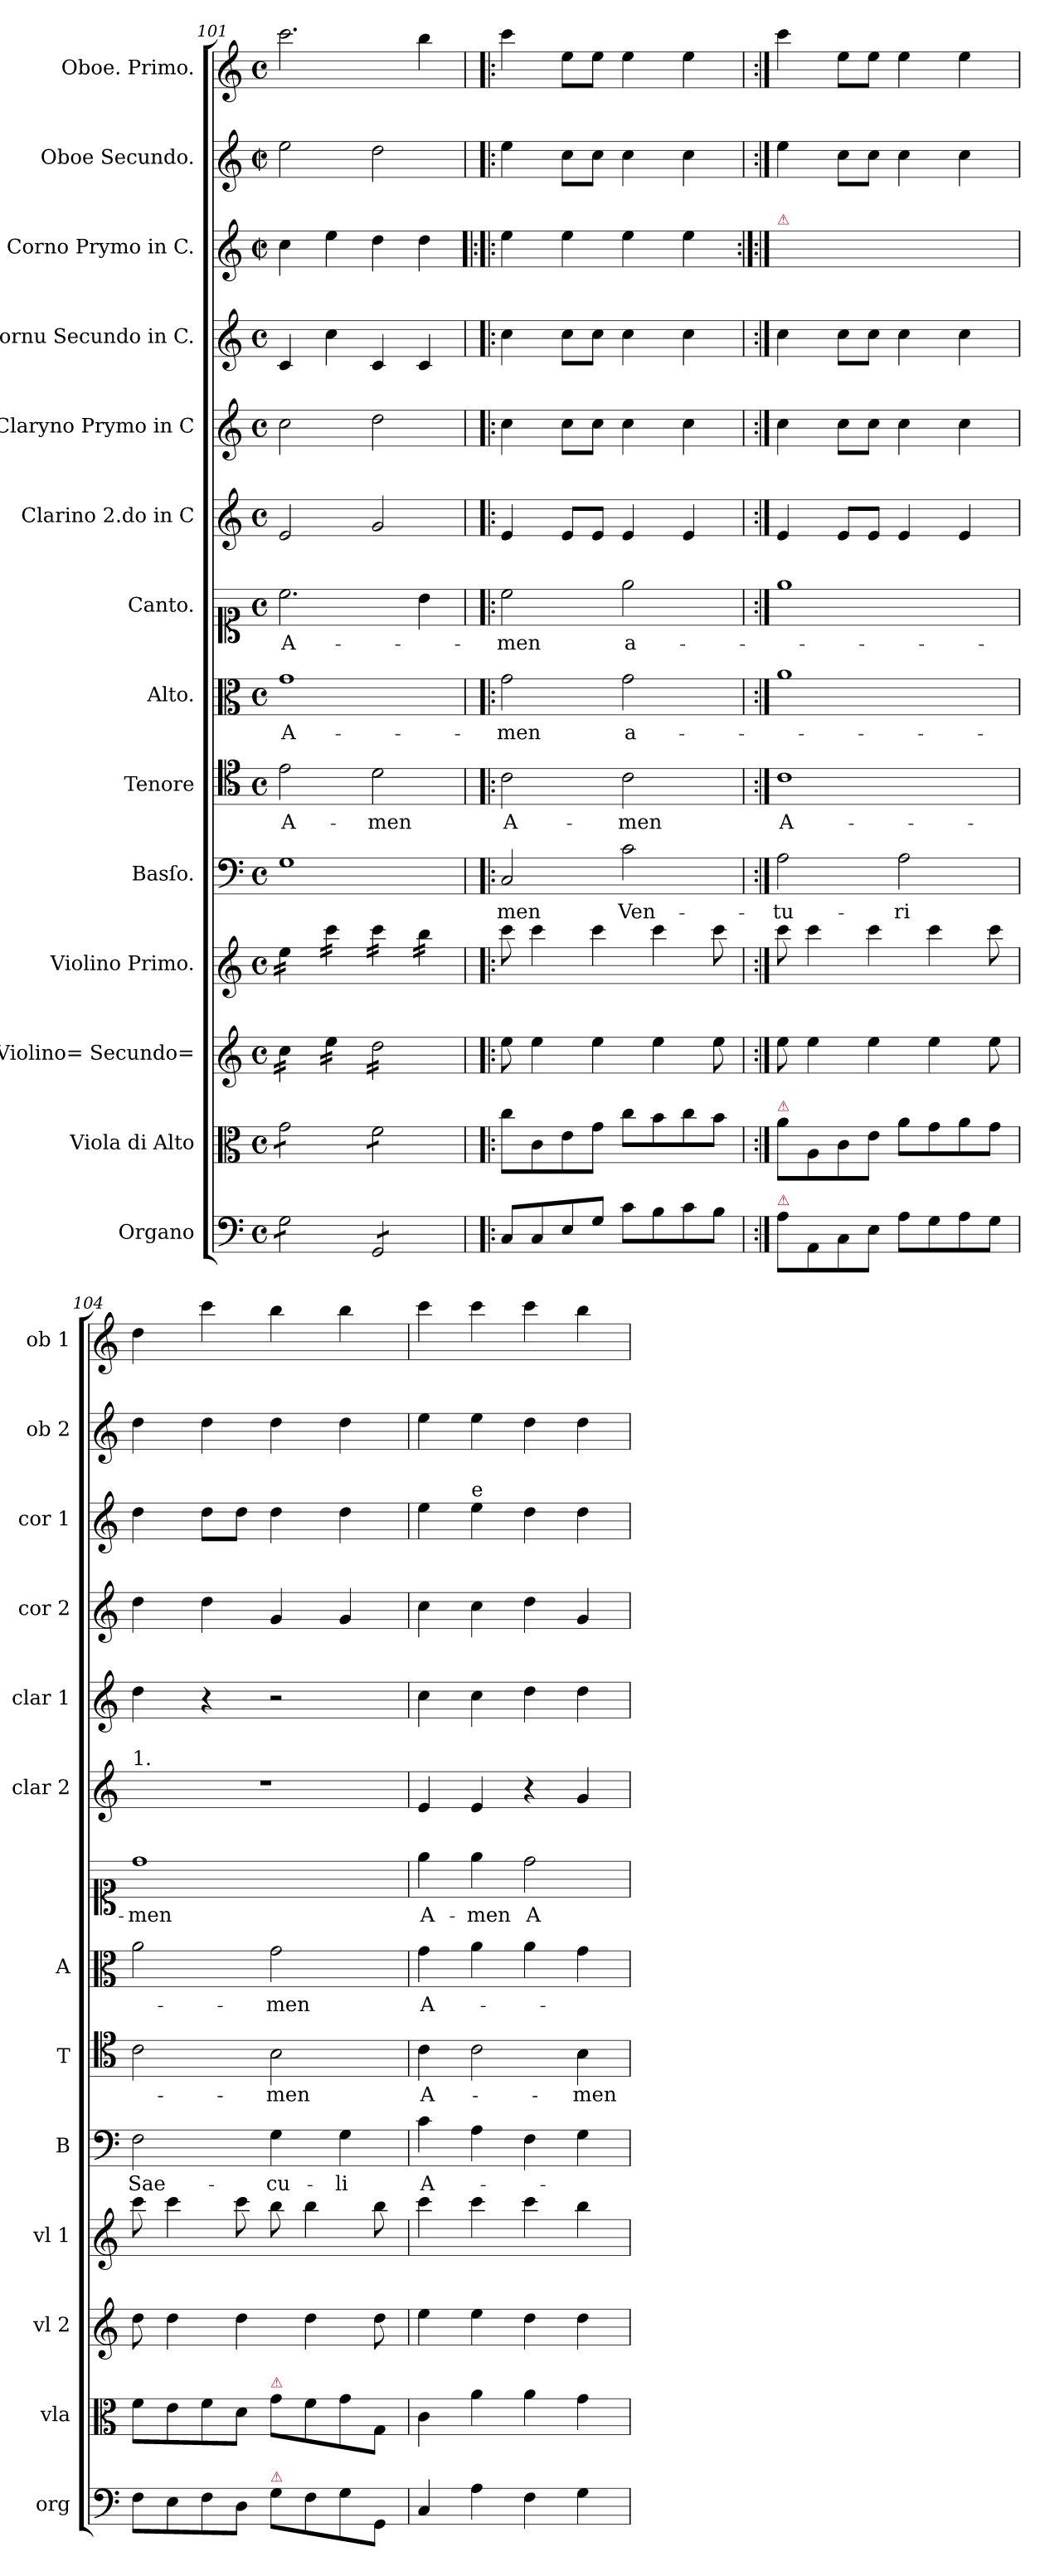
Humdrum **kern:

**kern	**kern	**kern	**kern	**kern	**text	**kern	**text	**kern	**text	**kern	**text	**kern	**kern	**kern	**kern	**kern	**kern
*part14	*part13	*part12	*part11	*part10	*part10	*part9	*part9	*part8	*part8	*part7	*part7	*part6	*part5	*part4	*part3	*part2	*part1
*staff14	*staff13	*staff12	*staff11	*staff10	*staff10	*staff9	*staff9	*staff8	*staff8	*staff7	*staff7	*staff6	*staff5	*staff4	*staff3	*staff2	*staff1
*I"Organo	*I"Viola di Alto	*I"Violino= Secundo=	*I"Violino Primo.	*I"Basſo.	*	*I"Tenore	*	*I"Alto.	*	*I"Canto.	*	*I"Clarino 2.do in C	*I"Claryno Prymo in C	*I"Cornu Secundo in C.	*I"Corno Prymo in C.	*I"Oboe Secundo.	*I"Oboe. Primo.
*I'org	*I'vla	*I'vl 2	*I'vl 1	*I'B	*	*I'T	*	*I'A	*	*	*	*I'clar 2	*I'clar 1	*I'cor 2	*I'cor 1	*I'ob 2	*I'ob 1
*clefF4	*clefC3	*clefG2	*clefG2	*clefF4	*	*clefC4	*	*clefC3	*	*clefC1	*	*clefG2	*clefG2	*clefG2	*clefG2	*clefG2	*clefG2
*k[]	*k[]	*k[]	*k[]	*k[]	*	*k[]	*	*k[]	*	*k[]	*	*k[]	*k[]	*k[]	*k[]	*k[]	*k[]
*C:	*C:	*C:	*C:	*C:	*	*C:	*	*C:	*	*C:	*	*C:	*C:	*C:	*C:	*C:	*C:
*M2/2	*M2/2	*M2/2	*M2/2	*M2/2	*	*M2/2	*	*M2/2	*	*M2/2	*	*M2/2	*M2/2	*M2/2	*M2/2	*M2/2	*M2/2
*met(c)	*met(c)	*met(c)	*met(c)	*met(c)	*	*met(c)	*	*met(c)	*	*met(c)	*	*met(c)	*met(c)	*met(c)	*met(c|)	*met(c|)	*met(c)
=101	=101	=101	=101	=101	=101	=101	=101	=101	=101	=101	=101	=101	=101	=101	=101	=101	=101
*tremolo	*	*	*	*	*	*	*	*	*	*	*	*	*	*	*	*	*
*	*tremolo	*	*	*	*	*	*	*	*	*	*	*	*	*	*	*	*
*	*	*tremolo	*	*	*	*	*	*	*	*	*	*	*	*	*	*	*
*	*	*	*tremolo	*	*	*	*	*	*	*	*	*	*	*	*	*	*
8G\L	8g\L	16cc\LL	16ee\LL	1G	.	2e\	A-	1g	A-	2.cc\	A-	2e/	2cc\	4c/	4cc\	2ee\	2.ccc\
.	.	16cc\	16ee\	.	.	.	.	.	.	.	.	.	.	.	.	.	.
8G\	8g\	16cc\	16ee\	.	.	.	.	.	.	.	.	.	.	.	.	.	.
.	.	16cc\JJ	16ee\JJ	.	.	.	.	.	.	.	.	.	.	.	.	.	.
8G\	8g\	16ee\LL	16ccc\LL	.	.	.	.	.	.	.	.	.	.	4cc\	4ee\	.	.
.	.	16ee\	16ccc\	.	.	.	.	.	.	.	.	.	.	.	.	.	.
8G\J	8g\J	16ee\	16ccc\	.	.	.	.	.	.	.	.	.	.	.	.	.	.
.	.	16ee\JJ	16ccc\JJ	.	.	.	.	.	.	.	.	.	.	.	.	.	.
8GG/L	8f\L	16dd\LL	16ccc\LL	.	.	2d\	-men	.	.	.	.	2g/	2dd\	4c/	4dd\	2dd\	.
.	.	16dd\	16ccc\	.	.	.	.	.	.	.	.	.	.	.	.	.	.
8GG/	8f\	16dd\	16ccc\	.	.	.	.	.	.	.	.	.	.	.	.	.	.
.	.	16dd\	16ccc\JJ	.	.	.	.	.	.	.	.	.	.	.	.	.	.
8GG/	8f\	16dd\	16bb\LL	.	.	.	.	.	.	4b\	.	.	.	4c/	4dd\	.	4bb\
.	.	16dd\	16bb\	.	.	.	.	.	.	.	.	.	.	.	.	.	.
8GG/J	8f\J	16dd\	16bb\	.	.	.	.	.	.	.	.	.	.	.	.	.	.
*	*Xtremolo	*	*	*	*	*	*	*	*	*	*	*	*	*	*	*	*
*Xtremolo	*	*	*	*	*	*	*	*	*	*	*	*	*	*	*	*	*
.	.	16dd\JJ	16bb\JJ	.	.	.	.	.	.	.	.	.	.	.	.	.	.
*	*	*	*Xtremolo	*	*	*	*	*	*	*	*	*	*	*	*	*	*
*	*	*Xtremolo	*	*	*	*	*	*	*	*	*	*	*	*	*	*	*
=102	=102	=102	=102	=102	=102	=102	=102	=102	=102	=102	=102	=102	=102	=102	=102!|:	=102	=102
!	!	!	!	!	!	!	!LO:LY:i	!	!	!	!	!	!	!	!	!	!
8C/L	8cc\L	8ee\	8ccc\	2C/	-men	2c\	A-	2g\	-men	2cc\	-men	4e/	4cc\	4cc\	4ee\	4ee\	4ccc\
8C/	8c\	4ee\	4ccc\	.	.	.	.	.	.	.	.	.	.	.	.	.	.
8E/	8e\	.	.	.	.	.	.	.	.	.	.	8e/L	8cc\L	8cc\L	4ee\	8cc\L	8ee\L
8G/J	8g\J	4ee\	4ccc\	.	.	.	.	.	.	.	.	8e/J	8cc\J	8cc\J	.	8cc\J	8ee\J
!	!	!	!	!	!	!	!LO:LY:i	!	!	!	!	!	!	!	!	!	!
8c\L	8cc\L	.	.	2c\	Ven-	2c\	-men	2g\	a-	2ee\	a-	4e/	4cc\	4cc\	4ee\	4cc\	4ee\
8B\	8b\	4ee\	4ccc\	.	.	.	.	.	.	.	.	.	.	.	.	.	.
8c\	8cc\	.	.	.	.	.	.	.	.	.	.	4e/	4cc\	4cc\	4ee\	4cc\	4ee\
8B\J	8b\J	8ee\	8ccc\	.	.	.	.	.	.	.	.	.	.	.	.	.	.
=103	=103	=103	=103	=103	=103	=103	=103	=103	=103	=103	=103	=103	=103	=103	=103:|!	=103	=103
!	!	!	!	!	!	!	!	!	!	!	!	!	!	!	!LO:TX:a:color=crimson:t=⚠	!	!
!	!LO:TX:a:color=crimson:t=⚠	!	!	!	!	!	!	!	!	!	!	!	!	!	!	!	!
!LO:TX:a:color=crimson:t=⚠	!	!	!	!	!	!	!	!	!	!	!	!	!	!	!	!	!
8A\L	8a\L	8ee\	8ccc\	2A\	-tu-	1c	A-	1a	.	1ee	.	4e/	4cc\	4cc\	4ee\yy	4ee\	4ccc\
8AA\	8A\	4ee\	4ccc\	.	.	.	.	.	.	.	.	.	.	.	.	.	.
8C\	8c\	.	.	.	.	.	.	.	.	.	.	8e/L	8cc\L	8cc\L	4ee\yy	8cc\L	8ee\L
8E\J	8e\J	4ee\	4ccc\	.	.	.	.	.	.	.	.	8e/J	8cc\J	8cc\J	.	8cc\J	8ee\J
8A\L	8a\L	.	.	2A\	-ri	.	.	.	.	.	.	4e/	4cc\	4cc\	4ee\yy	4cc\	4ee\
8G\	8g\	4ee\	4ccc\	.	.	.	.	.	.	.	.	.	.	.	.	.	.
8A\	8a\	.	.	.	.	.	.	.	.	.	.	4e/	4cc\	4cc\	4ee\yy	4cc\	4ee\
8G\J	8g\J	8ee\	8ccc\	.	.	.	.	.	.	.	.	.	.	.	.	.	.
=104	=104	=104	=104	=104	=104	=104	=104	=104	=104	=104	=104	=104	=104	=104	=104	=104	=104
!	!	!	!	!	!	!	!	!	!	!	!	!LO:TX:a:t=1.	!	!	!	!	!
8F\L	8f\L	8dd\	8ccc\	2F\	Sae-	2c\	.	2a\	.	1dd	-men	1r	4dd\	4dd\	4dd\	4dd\	4dd\
8E\	8e\	4dd\	4ccc\	.	.	.	.	.	.	.	.	.	.	.	.	.	.
8F\	8f\	.	.	.	.	.	.	.	.	.	.	.	4r	4dd\	8dd\L	4dd\	4ccc\
8D\J	8d\J	4dd\	8ccc\	.	.	.	.	.	.	.	.	.	.	.	8dd\J	.	.
!	!LO:TX:a:color=crimson:t=⚠	!	!	!	!	!	!	!	!	!	!	!	!	!	!	!	!
!LO:TX:a:color=crimson:t=⚠	!	!	!	!	!	!	!	!	!	!	!	!	!	!	!	!	!
8G\L	8g\L	.	8bb\	4G\	-cu-	2B\	-men	2g\	-men	.	.	.	2r	4g/	4dd\	4dd\	4bb\
8F\	8f\	4dd\	4bb\	.	.	.	.	.	.	.	.	.	.	.	.	.	.
8G\	8g\	.	.	4G\	-li	.	.	.	.	.	.	.	.	4g/	4dd\	4dd\	4bb\
8GG\J	8G\J	8dd\	8bb\	.	.	.	.	.	.	.	.	.	.	.	.	.	.
=105	=105	=105	=105	=105	=105	=105	=105	=105	=105	=105	=105	=105	=105	=105	=105	=105	=105
4C/	4c\	4ee\	4ccc\	4c\	A-	4c\	A-	4g\	A-	4ee\	A-	4e/	4cc\	4cc\	4ee\	4ee\	4ccc\
!	!	!	!	!	!	!	!	!	!	!	!	!	!	!	!LO:TX:a:t=e	!	!
4A\	4a\	4ee\	4ccc\	4A\	.	2c\	.	4a\	.	4ee\	-men	4e/	4cc\	4cc\	4ee\	4ee\	4ccc\
4F\	4a\	4dd\	4ccc\	4F\	.	.	.	4a\	.	2dd\	A-	4r	4dd\	4dd\	4dd\	4dd\	4ccc\
4G\	4g\	4dd\	4bb\	4G\	.	4B\	-men	4g\	.	.	.	4g/	4dd\	4g/	4dd\	4dd\	4bb\
=	=	=	=	=	=	=	=	=	=	=	=	=	=	=	=	=	=
*-	*-	*-	*-	*-	*-	*-	*-	*-	*-	*-	*-	*-	*-	*-	*-	*-	*-
